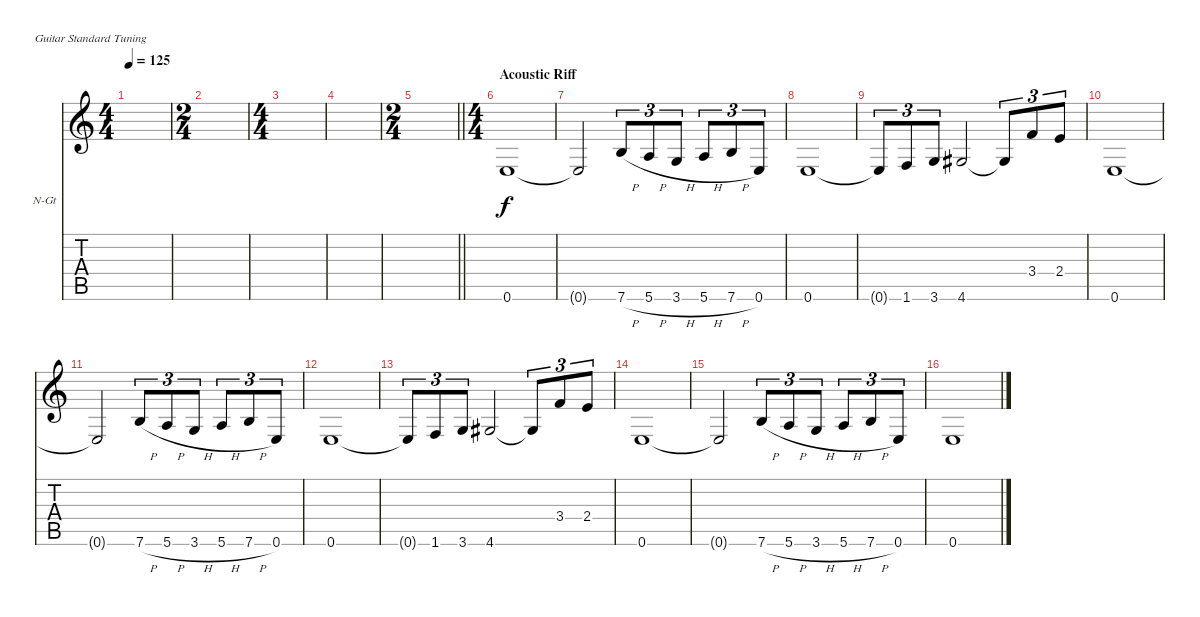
\bracketExtendMode nobrackets
\firstSystemTrackNameOrientation horizontal
\otherSystemsTrackNameOrientation horizontal
\track ("Mikael Akerfeldt - Acoustic" "N-Gt") {instrument acousticguitarnylon}
\staff {score tabs}
\tuning (E4 B3 G3 D3 A2 E2)
\ts (4 4)
\tempo 125
\clef g2
\ks c
|
\ts (2 4)
\beaming (8 2 2)
|
\ts (4 4)
\beaming (8 2 2 4)
|
|
\ts (2 4)
\beaming (8 2 2)
\barLineRight lightlight
|
\ts (4 4)
\beaming (8 2 2 2 2)
\section ("" "Acoustic Riff")
0.6.1 |
0.6{t}.2 7.6{h}.8{tu (3 2)} 5.6{h}.8{tu (3 2)} 3.6{h}.8{tu (3 2)} 5.6{h}.8{tu (3 2)} 7.6{h}.8{tu (3 2)} 0.6.8{tu (3 2)} |
0.6.1 |
0.6{t}.8{tu (3 2)} 1.6.8{tu (3 2)} 3.6.8{tu (3 2)} 4.6.2 4.6{t}.8{tu (3 2)} 3.4.8{tu (3 2)} 2.4.8{tu (3 2)} |
0.6.1 |
0.6{t}.2 7.6{h}.8{tu (3 2)} 5.6{h}.8{tu (3 2)} 3.6{h}.8{tu (3 2)} 5.6{h}.8{tu (3 2)} 7.6{h}.8{tu (3 2)} 0.6.8{tu (3 2)} |
0.6.1 |
0.6{t}.8{tu (3 2)} 1.6.8{tu (3 2)} 3.6.8{tu (3 2)} 4.6.2 4.6{t}.8{tu (3 2)} 3.4.8{tu (3 2)} 2.4.8{tu (3 2)} |
0.6.1 |
0.6{t}.2 7.6{h}.8{tu (3 2)} 5.6{h}.8{tu (3 2)} 3.6{h}.8{tu (3 2)} 5.6{h}.8{tu (3 2)} 7.6{h}.8{tu (3 2)} 0.6.8{tu (3 2)} |
0.6.1
